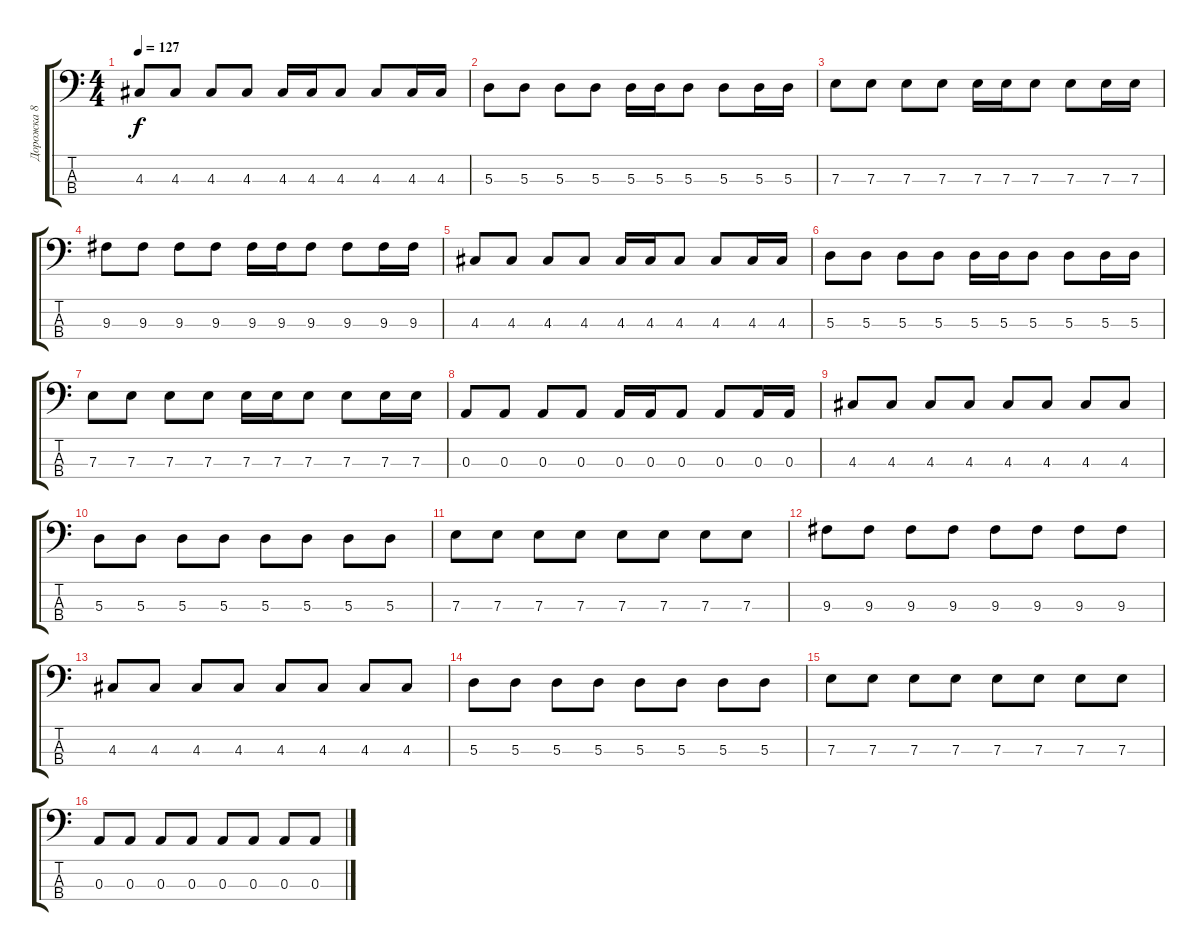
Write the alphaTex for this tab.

\track ("Дорожка 8" "Дорожка 8") {instrument electricbassfinger}
\staff {score tabs}
\tuning (G2 D2 A1 E1) {hide}
\ts (4 4)
\tempo 127
\clef f4
\ks c
4.3.8{dy f} 4.3.8 4.3.8 4.3.8 4.3.16 4.3.16 4.3.8 4.3.8 4.3.16 4.3.16 |
5.3.8 5.3.8 5.3.8 5.3.8 5.3.16 5.3.16 5.3.8 5.3.8 5.3.16 5.3.16 |
7.3.8 7.3.8 7.3.8 7.3.8 7.3.16 7.3.16 7.3.8 7.3.8 7.3.16 7.3.16 |
9.3.8 9.3.8 9.3.8 9.3.8 9.3.16 9.3.16 9.3.8 9.3.8 9.3.16 9.3.16 |
4.3.8 4.3.8 4.3.8 4.3.8 4.3.16 4.3.16 4.3.8 4.3.8 4.3.16 4.3.16 |
5.3.8 5.3.8 5.3.8 5.3.8 5.3.16 5.3.16 5.3.8 5.3.8 5.3.16 5.3.16 |
7.3.8 7.3.8 7.3.8 7.3.8 7.3.16 7.3.16 7.3.8 7.3.8 7.3.16 7.3.16 |
0.3.8 0.3.8 0.3.8 0.3.8 0.3.16 0.3.16 0.3.8 0.3.8 0.3.16 0.3.16 |
4.3.8 4.3.8 4.3.8 4.3.8 4.3.8 4.3.8 4.3.8 4.3.8 |
5.3.8 5.3.8 5.3.8 5.3.8 5.3.8 5.3.8 5.3.8 5.3.8 |
7.3.8 7.3.8 7.3.8 7.3.8 7.3.8 7.3.8 7.3.8 7.3.8 |
9.3.8 9.3.8 9.3.8 9.3.8 9.3.8 9.3.8 9.3.8 9.3.8 |
4.3.8 4.3.8 4.3.8 4.3.8 4.3.8 4.3.8 4.3.8 4.3.8 |
5.3.8 5.3.8 5.3.8 5.3.8 5.3.8 5.3.8 5.3.8 5.3.8 |
7.3.8 7.3.8 7.3.8 7.3.8 7.3.8 7.3.8 7.3.8 7.3.8 |
0.3.8 0.3.8 0.3.8 0.3.8 0.3.8 0.3.8 0.3.8 0.3.8
